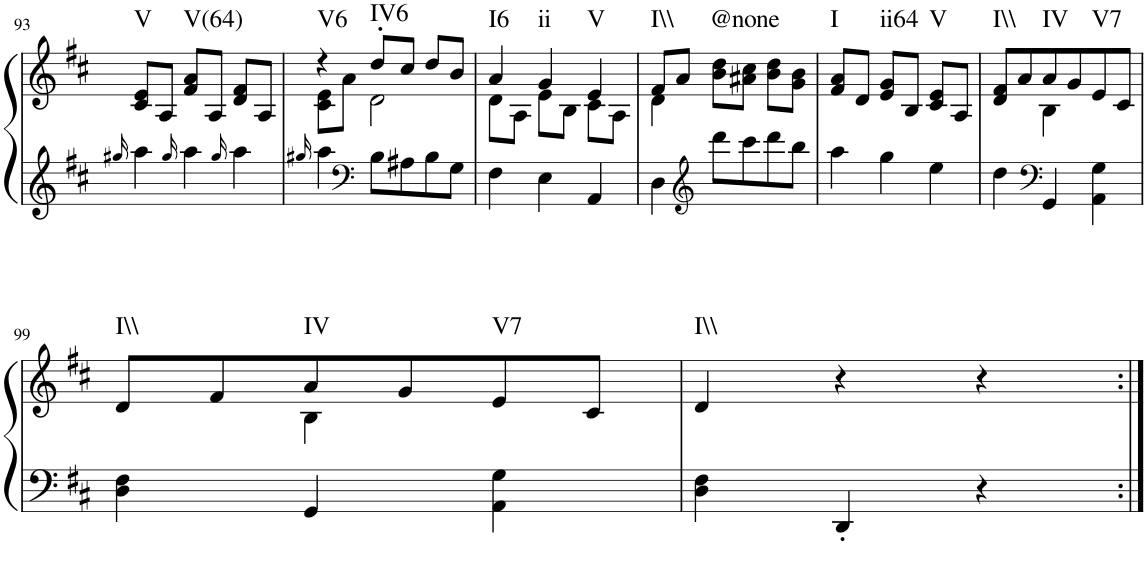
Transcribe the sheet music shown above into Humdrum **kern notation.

**kern	**kern	**harte
*part1	*part1	*part1
*staff2	*staff1	*
*I"Piano, Piano right	*	*
*I'Pno.	*	*
!!LO:PB:g=z
*clefG2	*clefG2	*
*k[f#c#]	*k[f#c#]	*
*M3/4	*M3/4	*
=93	=93	=93
16qgg#X/	.	.
!	!	!LO:H:kt=V
4aa\	8c#/ 8e/L	N
.	8A/J	.
16qgg#/	.	.
!	!	!LO:H:kt=V(64)
4aa\	8f#/ 8a/L	N
.	8A/J	.
16qgg#/	.	.
4aa\	8d/ 8f#/L	.
.	8A/J	.
=94	=94	=94
16qgg#X/	.	.
*	*^	*
!	!	!	!LO:H:kt=V6
4aa\	4r	8c#\ 8e\L	N
.	.	8a\J	.
*clefF4	*	*	*
!	!	!	!LO:H:kt=IV6
8B\L	8dd'/L	2d\	N
8A#X\	8cc#/J	.	.
8B\	8dd/L	.	.
8G\J	8b/J	.	.
=95	=95	=95	=95
!	!	!	!LO:H:kt=I6
4F#\	4a/	8d\L	N
.	.	8A\J	.
!	!	!	!LO:H:kt=ii
4E\	4g/	8e\L	N
.	.	8B\J	.
!	!	!	!LO:H:kt=V
4AA/	4e/	8c#\L	N
.	.	8A\J	.
=96	=96	=96	=96
!	!	!	!LO:H:kt=I\\
4D\	8f#/L	4d\	N
.	8a/J	.	.
*clefG2	*	*	*
!	!	!	!LO:H:kt=@none
8ddd\L	8b\ 8dd\L	2ryy	N
8ccc#\	8a#X\ 8cc#\J	.	.
8ddd\	8b\ 8dd\L	.	.
8bb\J	8g\ 8b\J	.	.
*	*v	*v	*
=97	=97	=97
!	!	!LO:H:kt=I
4aa\	8f#/ 8a/L	N
.	8d/J	.
!	!	!LO:H:kt=ii64
4gg\	8e/ 8g/L	N
.	8B/J	.
!	!	!LO:H:kt=V
4ee\	8c#/ 8e/L	N
.	8A/J	.
=98	=98	=98
*	*^	*
!	!	!	!LO:H:kt=I\\
4dd\	8d/ 8f#/L	4ryy	N
.	8a/	.	.
*clefF4	*	*	*
!	!	!	!LO:H:kt=IV
4GG/	8a/	4B\	N
.	8g/	.	.
!	!	!	!LO:H:kt=V7
4AA\ 4G\	8e/	4ryy	N
.	8c#/J	.	.
!!LO:LB:g=z	!!
=99	=99	=99	=99
!	!	!	!LO:H:kt=I\\
4D\ 4F#\	8d/L	4ryy	N
.	8f#/	.	.
!	!	!	!LO:H:kt=IV
4GG/	8a/	4B\	N
.	8g/	.	.
!	!	!	!LO:H:kt=V7
4AA\ 4G\	8e/	4ryy	N
.	8c#/J	.	.
*	*v	*v	*
=100	=100	=100
!	!	!LO:H:kt=I\\
4D\ 4F#\	4d/	N
4DD'/	4r	.
4r	4r	.
=:|!	=:|!	=:|!
*-	*-	*-
